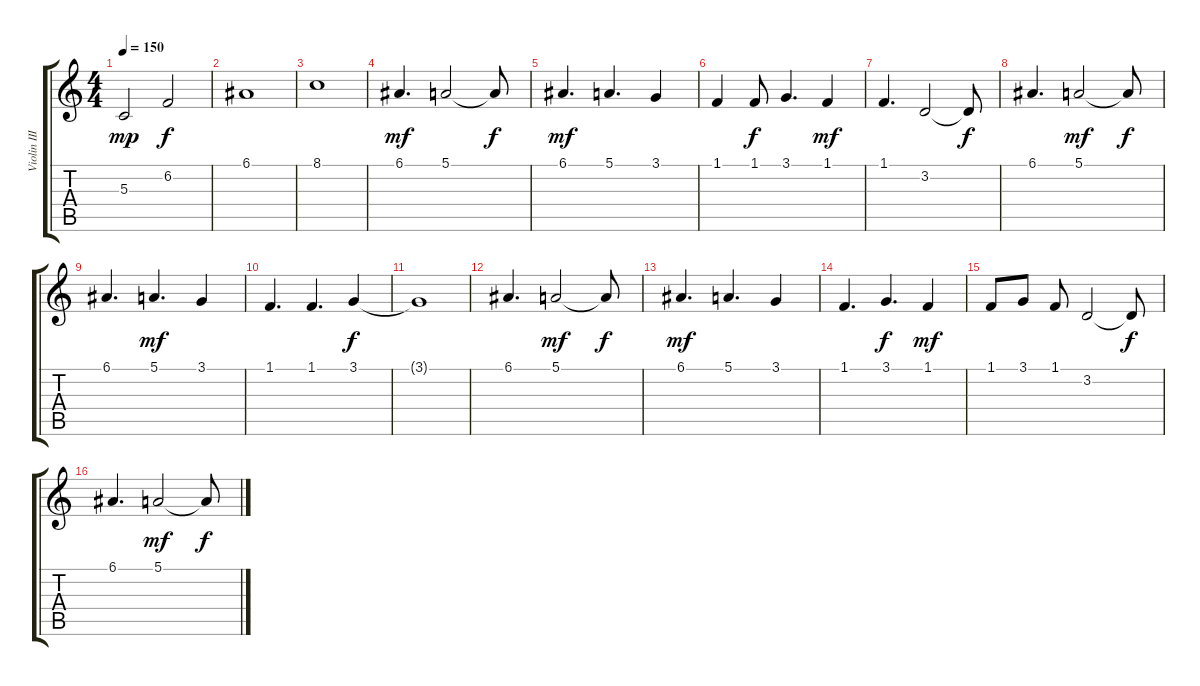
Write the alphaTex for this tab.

\track ("Violin III" "Violin III") {instrument stringensemble1}
\staff {score tabs}
\tuning (E4 B3 G3 D3 A2 E2) {hide}
\ts (4 4)
\tempo 150
\clef g2
\ks c
5.3.2{dy mp} 6.2.2{dy f volume 9} |
6.1.1 |
8.1.1 |
6.1.4{d dy mf volume 9} 5.1.2 5.1{t}.8{dy f} |
6.1.4{d dy mf} 5.1.4{d volume 9} 3.1.4 |
1.1.4 1.1.8{dy f} 3.1.4{d} 1.1.4{dy mf} |
1.1.4{d} 3.2.2 3.2{t}.8{dy f} |
6.1.4{d} 5.1.2{dy mf volume 9} 5.1{t}.8{dy f} |
6.1.4{d} 5.1.4{d dy mf} 3.1.4 |
1.1.4{d} 1.1.4{d} 3.1.4{dy f} |
3.1{t}.1 |
6.1.4{d volume 9} 5.1.2{dy mf} 5.1{t}.8{dy f} |
6.1.4{d dy mf} 5.1.4{d} 3.1.4 |
1.1.4{d} 3.1.4{d dy f volume 9} 1.1.4{dy mf} |
1.1.8 3.1.8 1.1.8 3.2.2 3.2{t}.8{dy f} |
6.1.4{d} 5.1.2{dy mf} 5.1{t}.8{dy f}
